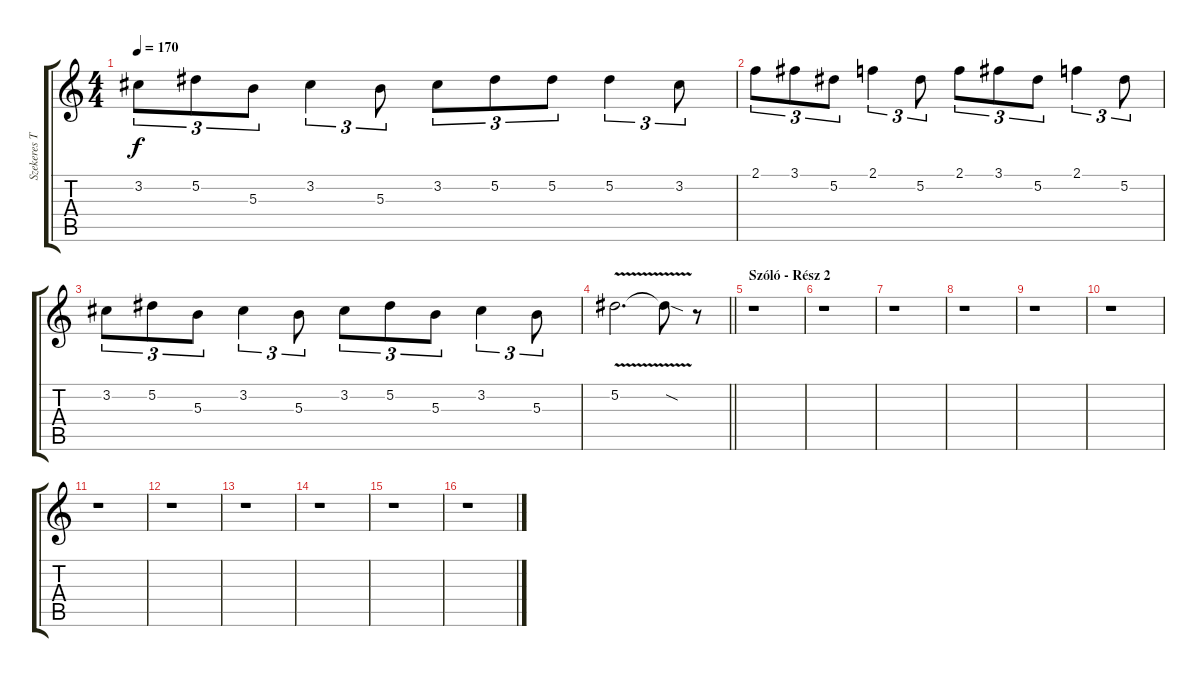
\track ("Szekeres Tamás - Szólók 3" "Szekeres T") {instrument distortionguitar}
\staff {score tabs}
\tuning (Eb4 Bb3 Gb3 Db3 Ab2 Eb2) {hide}
\ts (4 4)
\tempo 170
\clef g2
\ks c
3.2.8{tu (3 2) dy f} 5.2.8{tu (3 2)} 5.3.8{tu (3 2)} 3.2.4{tu (3 2)} 5.3.8{tu (3 2)} 3.2.8{tu (3 2)} 5.2.8{tu (3 2)} 5.2.8{tu (3 2)} 5.2.4{tu (3 2)} 3.2.8{tu (3 2)} |
2.1.8{tu (3 2)} 3.1.8{tu (3 2)} 5.2.8{tu (3 2)} 2.1.4{tu (3 2)} 5.2.8{tu (3 2)} 2.1.8{tu (3 2)} 3.1.8{tu (3 2)} 5.2.8{tu (3 2)} 2.1.4{tu (3 2)} 5.2.8{tu (3 2)} |
3.2.8{tu (3 2)} 5.2.8{tu (3 2)} 5.3.8{tu (3 2)} 3.2.4{tu (3 2)} 5.3.8{tu (3 2)} 3.2.8{tu (3 2)} 5.2.8{tu (3 2)} 5.3.8{tu (3 2)} 3.2.4{tu (3 2)} 5.3.8{tu (3 2)} |
\barLineRight lightlight
5.2{v}.2{d} 5.2{sod t}.8 r.8 |
\section ("" "Szóló - Rész 2")
r.1 |
r.1 |
r.1 |
r.1 |
r.1 |
r.1 |
r.1 |
r.1 |
r.1 |
r.1 |
r.1 |
r.1
